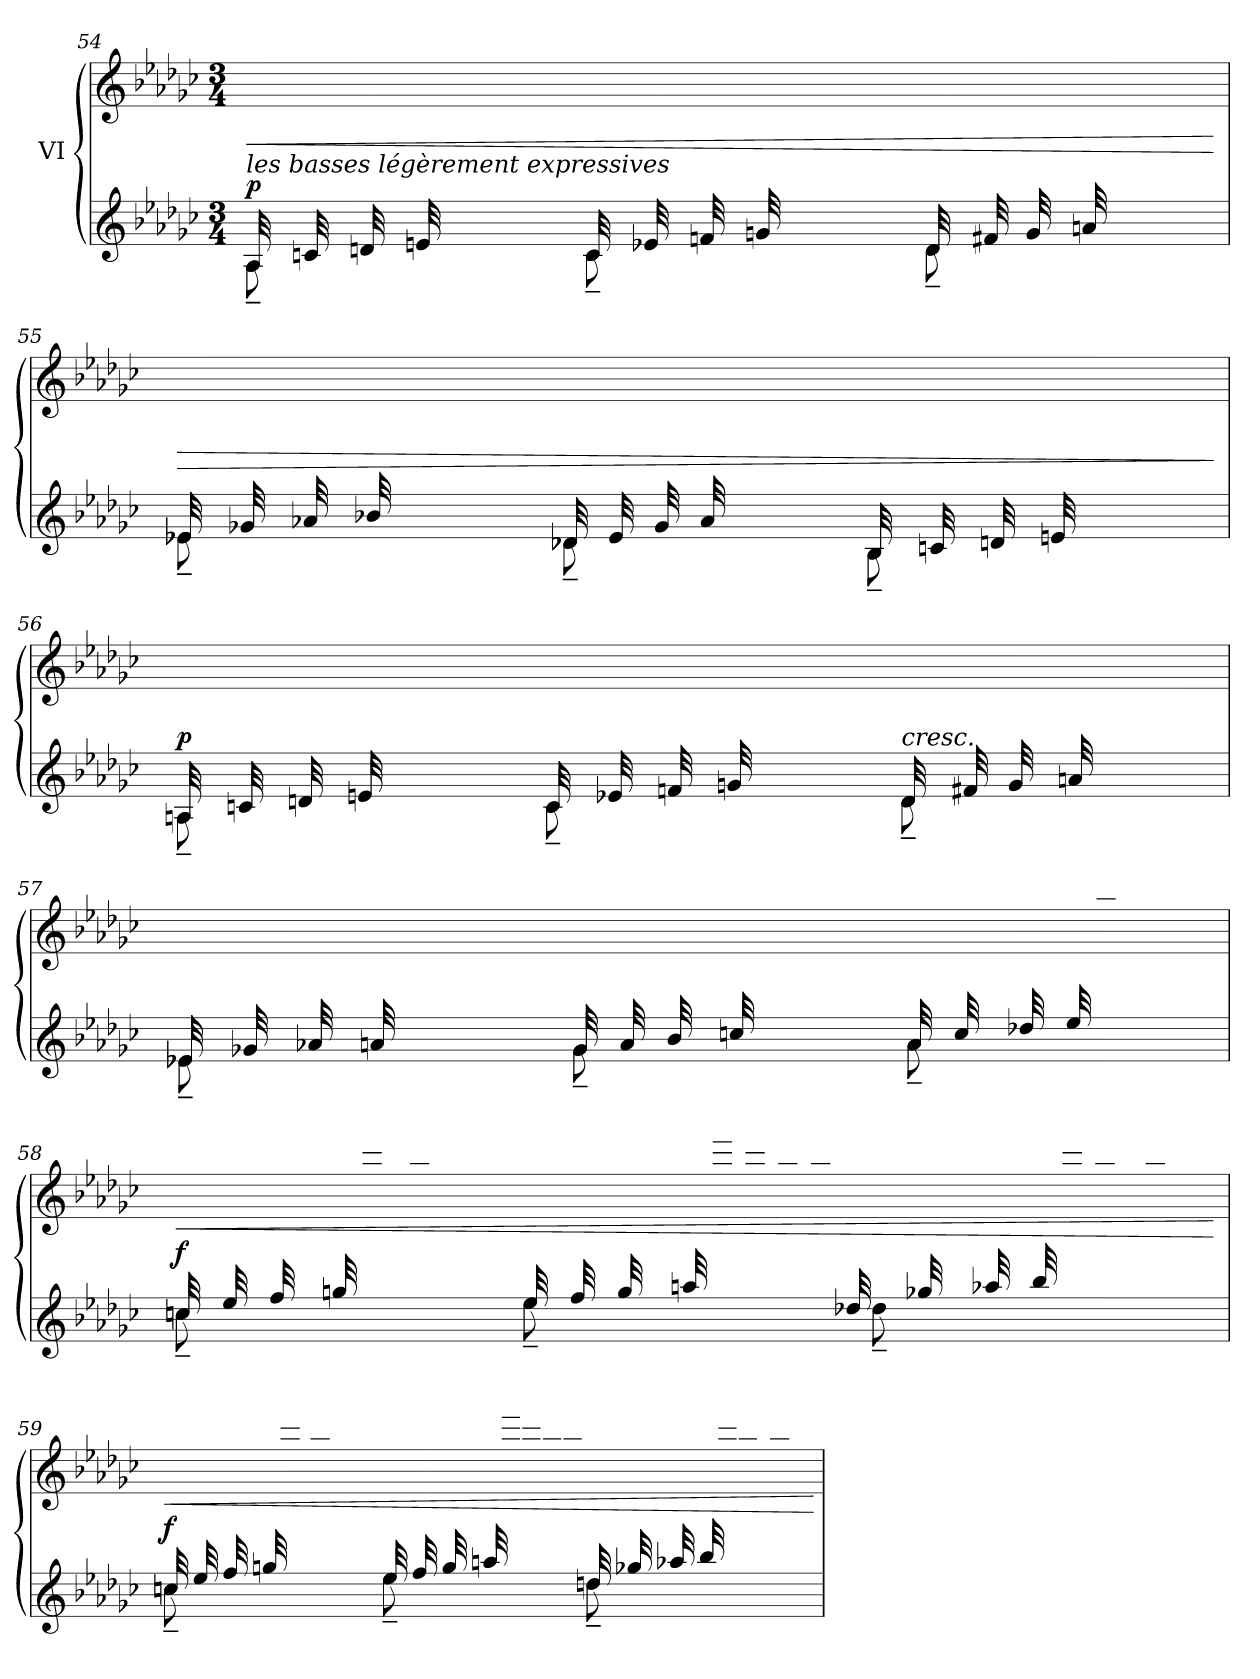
**kern	**kern	**dynam
*part1	*part1	*part1
*staff2	*staff1	*staff1/2
*I"VI	*	*
!!LO:PB:g=z
*clefG2	*clefG2	*
*k[b-e-a-d-g-c-]	*k[b-e-a-d-g-c-]	*
*M3/4	*M3/4	*
=54	=54	=54
*^	*	*
!LO:TX:i:t=les basses légèrement expressives	!	!	!
!	!	!	!LO:HP:b
*	*	*^	*
!	!	!	!	!LO:DY:n=1:a=2
(>32A-</LLL	8A-~\	2.ryy	8ryy	< p
32cn</	.	.	.	.
32dn/	.	.	.	.
32en</	.	.	.	.
8ryy	8ryy	.	32an>\	.
.	.	.	32f#X>\	.
.	.	.	32en\	.
.	.	.	32dn>\JJJ	.
32c/LLL	8c~\	.	8ryy	.
32e-X/	.	.	.	.
32fn/	.	.	.	.
32gn/	.	.	.	.
8ryy	8ryy	.	32ccn\	.
.	.	.	32an\	.
.	.	.	32gn\	.
.	.	.	32fn\JJJ	.
32d/LLL	8d~\	.	8ryy	.
32f#X/	.	.	.	.
32g/	.	.	.	.
32an/	.	.	.	.
8ryy	8ryy	.	32ddn\	.
.	.	.	32cc\	.
.	.	.	32bn\	.
.	.	.	32a\JJJ	.
*v	*v	*	*	*
*	*v	*v	*
.	.	[
!!LO:LB:g=z
=55	=55	=55
*^	*	*
!	!	!	!LO:HP:b
*	*	*^	*
32e-X/LLL	8e-X~\	2.ryy	8ryy	>
32g-X/	.	.	.	.
32a-X/	.	.	.	.
32b-X/	.	.	.	.
8ryy	8ryy	.	32ee-X\	.
.	.	.	32ccn\	.
.	.	.	32b-X\	.
.	.	.	32a-X\JJJ	.
32d-X/LLL	8d-X~\	.	8ryy	.
32e-/	.	.	.	.
32g-/	.	.	.	.
32a-/	.	.	.	.
8ryy	8ryy	.	32dd-X\	.
.	.	.	32b-\	.
.	.	.	32a-\	.
.	.	.	32g-X\JJJ	.
32B-/LLL	8B-~\	.	8ryy	.
32cn/	.	.	.	.
32dn/	.	.	.	.
32en/	.	.	.	.
8ryy	8ryy	.	32b-\	.
.	.	.	32an\	.
.	.	.	32f\	.
.	.	.	32en\JJJ)	.
*v	*v	*	*	*
*	*v	*v	*
.	.	]
!!LO:LB:g=z
=56	=56	=56
*^	*^	*
!	!	!	!	!LO:DY:a=2
(>32An/LLL	8A~\	2.ryy	8ryy	p
32cn/	.	.	.	.
32dn/	.	.	.	.
32en/	.	.	.	.
8ryy	8ryy	.	32an\	.
.	.	.	32f#X\	.
.	.	.	32en\	.
.	.	.	32dn\JJJ	.
32c/LLL	8c~\	.	8ryy	.
32e-X/	.	.	.	.
32fn/	.	.	.	.
32gn/	.	.	.	.
8ryy	8ryy	.	32ccn\	.
.	.	.	32a\	.
.	.	.	32gn\	.
.	.	.	32fn\JJJ	.
!LO:TX:a:i:t=cresc.	!	!	!	!
32d/LLL	8d~\	.	8ryy	.
32f#X/	.	.	.	.
32g/	.	.	.	.
32an/	.	.	.	.
8ryy	8ryy	.	32ddn\	.
.	.	.	32cc\	.
.	.	.	32bn\	.
.	.	.	32a\JJJ	.
!!LO:LB:g=z	!!
=57	=57	=57	=57	=57
32e-X/LLL	8e-X~<\	2.ryy	8ryy	.
32g-X/	.	.	.	.
32a-X/	.	.	.	.
32an/	.	.	.	.
8ryy	8ryy	.	32ee-X\	.
.	.	.	32ccn\	.
.	.	.	32b-X\	.
.	.	.	32an\JJJ	.
32g-/LLL	8g-~<\	.	8ryy	.
32a/	.	.	.	.
32b-/	.	.	.	.
32ccn/	.	.	.	.
8ryy	8ryy	.	32gg-X\	.
.	.	.	32ee-\	.
.	.	.	32dd-X\	.
.	.	.	32cc\JJJ	.
32a/LLL	8a~<\	.	8ryy	.
32cc/	.	.	.	.
32dd-X/	.	.	.	.
32ee-/	.	.	.	.
8ryy	8ryy	.	32aan\	.
.	.	.	32gg-\	.
.	.	.	32ff\	.
.	.	.	32ee-\JJJ)	.
!!LO:LB:g=z	!!
=58	=58	=58	=58	=58
!	!	!	!	!LO:HP:b
!	!	!	!	!LO:DY:n=1:a=2
(>32ccn/LLL	8ccn~\	2.ryy	8ryy	< f
32ee-/	.	.	.	.
32ff/	.	.	.	.
32ggn/	.	.	.	.
8ryy	8ryy	.	32cccn\	.
.	.	.	32aan\	.
.	.	.	32ggn\	.
.	.	.	32ff\JJJ	.
32ee-/LLL	8ee-~\	.	8ryy	.
32ff/	.	.	.	.
32gg/	.	.	.	.
32aan/	.	.	.	.
8ryy	8ryy	.	32eee-\	.
.	.	.	32ccc\	.
.	.	.	32bb-\	.
.	.	.	32aa\JJJ	.
32dd-X/LLL	8dd-~\	.	8ryy	.
32gg-X/	.	.	.	.
32aa-X/	.	.	.	.
32bb-/	.	.	.	.
8ryy	8ryy	.	32ddd-\	.
.	.	.	32bb-\	.
.	.	.	32aa-X\	.
.	.	.	32gg-X\JJJ)	.
*v	*v	*	*	*
*	*v	*v	*
.	.	[
!!LO:PB:g=z
=59	=59	=59
*^	*	*
!	!	!	!LO:HP:b
*	*	*^	*
!	!	!	!	!LO:DY:n=1:a=2
(>32ccn/LLL	8ccn~\	2.ryy	8ryy	< f
32ee-/	.	.	.	.
32ff/	.	.	.	.
32ggn/	.	.	.	.
8ryy	8ryy	.	32cccn\	.
.	.	.	32aan\	.
.	.	.	32ggn\	.
.	.	.	32ff\JJJ	.
32ee-/LLL	8ee-~\	.	8ryy	.
32ff/	.	.	.	.
32gg/	.	.	.	.
32aan/	.	.	.	.
8ryy	8ryy	.	32eee-\	.
.	.	.	32ccc\	.
.	.	.	32bb-\	.
.	.	.	32aa\JJJ	.
32ddn/LLL	8dd~\	.	8ryy	.
32gg-X/	.	.	.	.
32aa-X/	.	.	.	.
32bb-/	.	.	.	.
8ryy	8ryy	.	32ddd-X\	.
.	.	.	32bb-\	.
.	.	.	32aa-X\	.
.	.	.	32gg-X\JJJ)	.
*v	*v	*	*	*
*	*v	*v	*
.	.	[
=	=	=
*-	*-	*-
